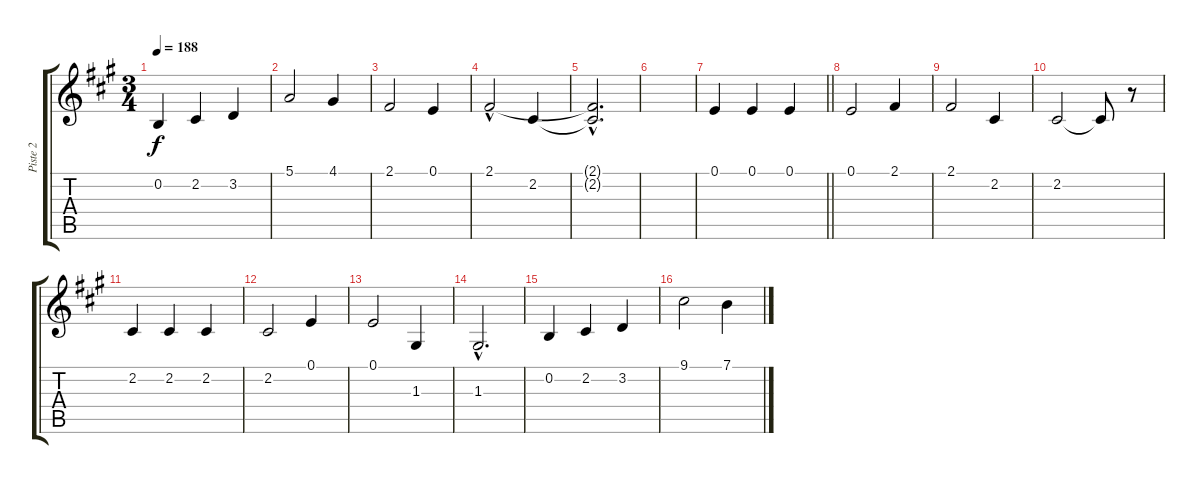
\track ("Piste 2" "Piste 2") {instrument harmonica}
\staff {score tabs}
\tuning (E4 B3 G3 D3 A2 E2) {hide}
\ts (3 4)
\tempo 188
\clef g2
\ks a
0.2.4{dy f} 2.2.4 3.2.4 |
5.1.2 4.1.4 |
2.1.2 0.1.4 |
2.1{hac}.2 2.2.4 |
(2.1{hac t} 2.2{hac t}).2{d} |
|
\barLineRight lightlight
0.1.4 0.1.4 0.1.4 |
0.1.2 2.1.4 |
2.1.2 2.2.4 |
2.2.2 2.2{t}.8 r.8 |
2.2.4 2.2.4 2.2.4 |
2.2.2 0.1.4 |
0.1.2 1.3.4 |
1.3{hac}.2{d} |
0.2.4 2.2.4 3.2.4 |
9.1.2 7.1.4
